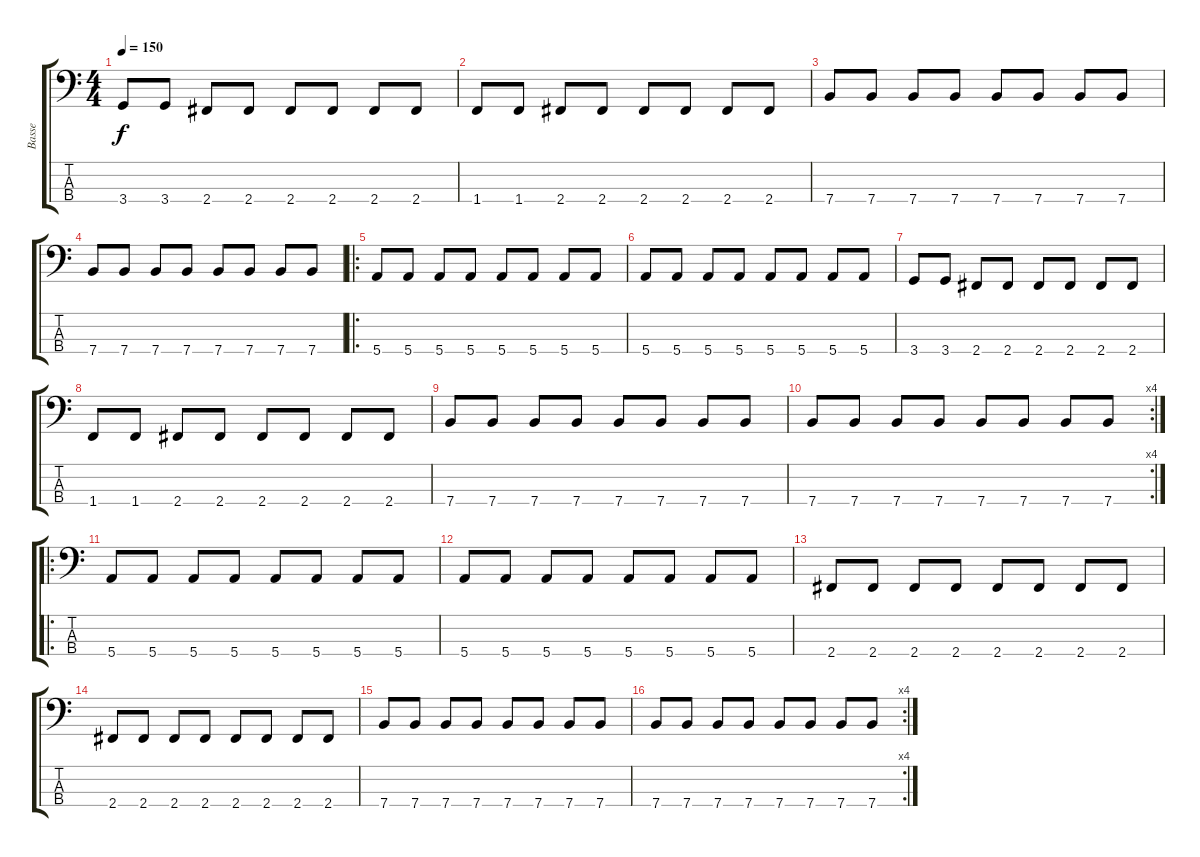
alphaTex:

\track ("Basse" "Basse") {instrument electricbasspick}
\staff {score tabs}
\tuning (G2 D2 A1 E1) {hide}
\ts (4 4)
\tempo 150
\clef f4
\ks c
3.4.8{dy f} 3.4.8 2.4.8 2.4.8 2.4.8 2.4.8 2.4.8 2.4.8 |
1.4.8 1.4.8 2.4.8 2.4.8 2.4.8 2.4.8 2.4.8 2.4.8 |
7.4.8 7.4.8 7.4.8 7.4.8 7.4.8 7.4.8 7.4.8 7.4.8 |
7.4.8 7.4.8 7.4.8 7.4.8 7.4.8 7.4.8 7.4.8 7.4.8 |
\ro
5.4.8 5.4.8 5.4.8 5.4.8 5.4.8 5.4.8 5.4.8 5.4.8 |
5.4.8 5.4.8 5.4.8 5.4.8 5.4.8 5.4.8 5.4.8 5.4.8 |
3.4.8 3.4.8 2.4.8 2.4.8 2.4.8 2.4.8 2.4.8 2.4.8 |
1.4.8 1.4.8 2.4.8 2.4.8 2.4.8 2.4.8 2.4.8 2.4.8 |
7.4.8 7.4.8 7.4.8 7.4.8 7.4.8 7.4.8 7.4.8 7.4.8 |
\rc 4
7.4.8 7.4.8 7.4.8 7.4.8 7.4.8 7.4.8 7.4.8 7.4.8 |
\ro
5.4.8 5.4.8 5.4.8 5.4.8 5.4.8 5.4.8 5.4.8 5.4.8 |
5.4.8 5.4.8 5.4.8 5.4.8 5.4.8 5.4.8 5.4.8 5.4.8 |
2.4.8 2.4.8 2.4.8 2.4.8 2.4.8 2.4.8 2.4.8 2.4.8 |
2.4.8 2.4.8 2.4.8 2.4.8 2.4.8 2.4.8 2.4.8 2.4.8 |
7.4.8 7.4.8 7.4.8 7.4.8 7.4.8 7.4.8 7.4.8 7.4.8 |
\rc 4
7.4.8 7.4.8 7.4.8 7.4.8 7.4.8 7.4.8 7.4.8 7.4.8
